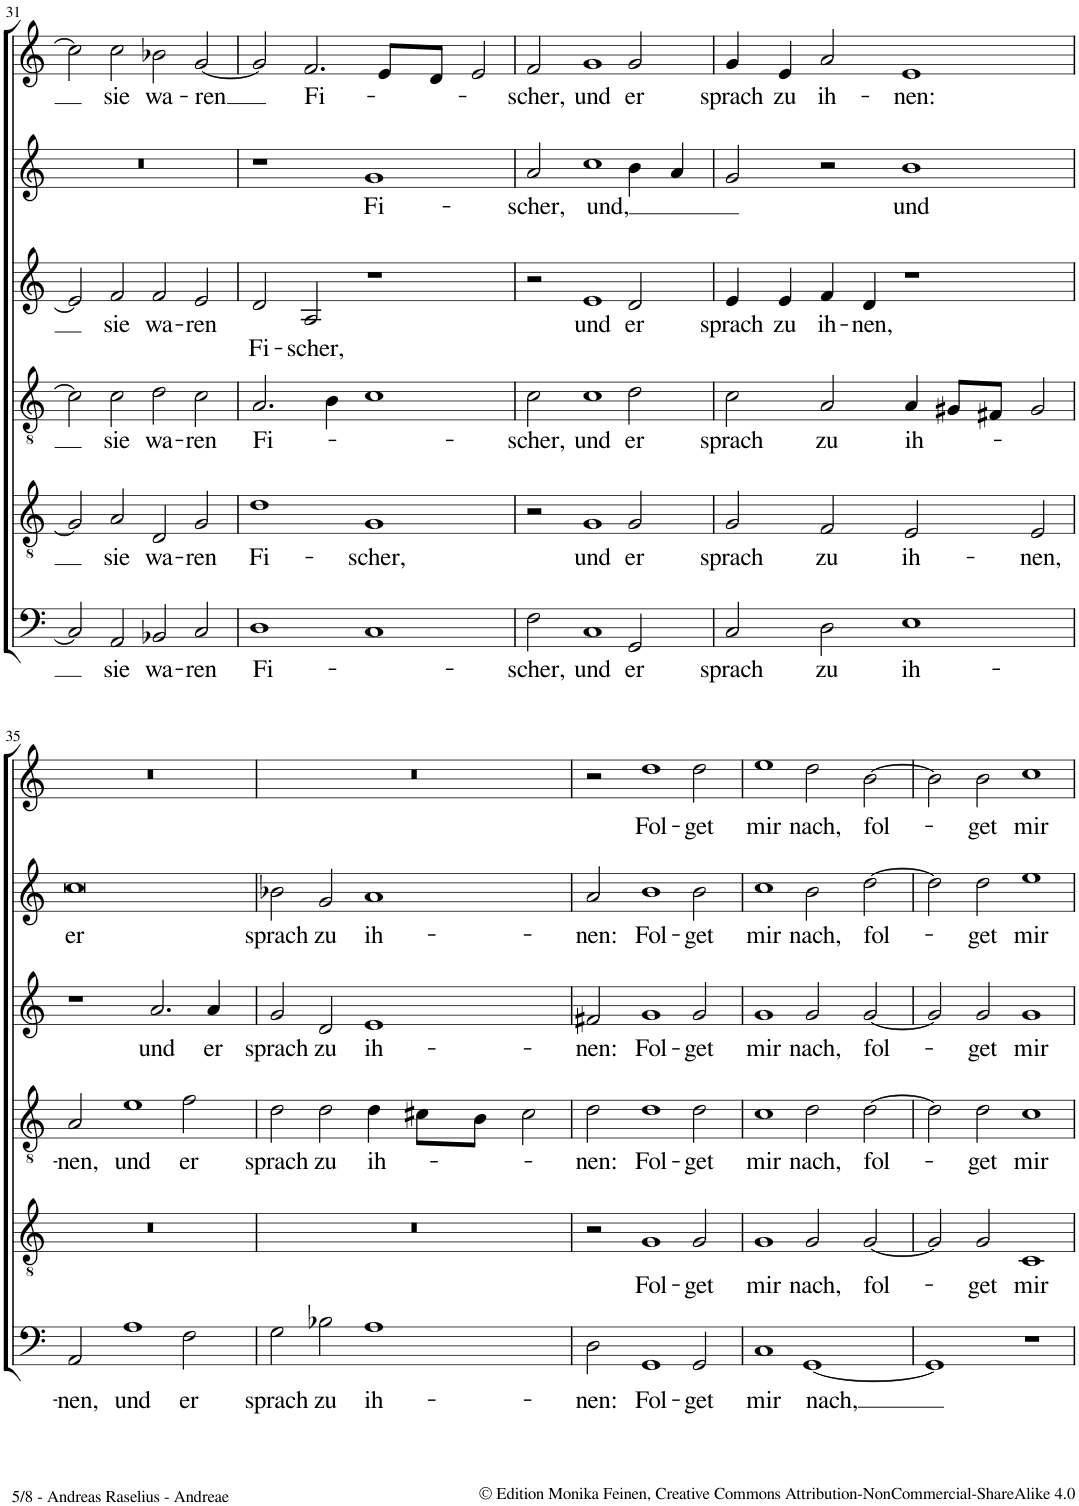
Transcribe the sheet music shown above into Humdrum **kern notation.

**kern	**text	**kern	**text	**kern	**text	**kern	**text	**kern	**text	**kern	**text
*part6	*part6	*part5	*part5	*part4	*part4	*part3	*part3	*part2	*part2	*part1	*part1
*staff6	*staff6	*staff5	*staff5	*staff4	*staff4	*staff3	*staff3	*staff2	*staff2	*staff1	*staff1
*I"Bassus	*	*I"Tenor	*	*I"Quintus	*	*I"Altus	*	*I"Sextus	*	*I"Cantus	*
!!LO:PB:g=z
*clefF4	*	*clefGv2	*	*clefGv2	*	*clefG2	*	*clefG2	*	*clefG2	*
*k[]	*	*k[]	*	*k[]	*	*k[]	*	*k[]	*	*k[]	*
*M4/2	*	*M4/2	*	*M4/2	*	*M4/2	*	*M4/2	*	*M4/2	*
*met(c|)	*	*met(c|)	*	*met(c|)	*	*met(c|)	*	*met(c|)	*	*met(c|)	*
=31	=31	=31	=31	=31	=31	=31	=31	=31	=31	=31	=31
2C/]	.	2G/]	.	2c\]	.	2e/]	.	0r	.	2cc\]	.
!	!LO:LY:b	!	!LO:LY:b	!	!LO:LY:b	!	!LO:LY:b	!	!	!	!LO:LY:b
2AA/	sie	2A/	sie	2c\	sie	2f/	sie	.	.	2cc\	sie
!	!LO:LY:b	!	!LO:LY:b	!	!LO:LY:b	!	!LO:LY:b	!	!	!	!LO:LY:b
2BB-X/	wa-	2D/	wa-	2d\	wa-	2f/	wa-	.	.	2b-X\	wa-
!	!LO:LY:b	!	!LO:LY:b	!	!LO:LY:b	!	!LO:LY:b	!	!	!	!LO:LY:b
2C/	-ren	2G/	-ren	2c\	-ren	2e/	-ren	.	.	[2g/	-ren
=32	=32	=32	=32	=32	=32	=32	=32	=32	=32	=32	=32
!	!LO:LY:b	!	!LO:LY:b	!	!LO:LY:b	!	!LO:LY:b	!	!	!	!
1D	Fi-	1d	Fi-	2.A/	Fi-	2d/	Fi-	1r	.	2g/]	.
!	!	!	!	!	!	!	!LO:LY:b	!	!	!	!LO:LY:b
.	.	.	.	.	.	2A/	-scher,	.	.	2.f/	Fi-
.	.	.	.	4B\	.	.	.	.	.	.	.
!	!	!	!LO:LY:b	!	!	!	!	!	!LO:LY:b	!	!
1C	.	1G	-scher,	1c	.	1r	.	1g	Fi-	.	.
.	.	.	.	.	.	.	.	.	.	8e/L	.
.	.	.	.	.	.	.	.	.	.	8d/J	.
.	.	.	.	.	.	.	.	.	.	2e/	.
=33	=33	=33	=33	=33	=33	=33	=33	=33	=33	=33	=33
!	!LO:LY:b	!	!	!	!LO:LY:b	!	!	!	!LO:LY:b	!	!LO:LY:b
2F\	-scher,	2r	.	2c\	-scher,	2r	.	2a/	-scher,	2f/	-scher,
!	!LO:LY:b	!	!LO:LY:b	!	!LO:LY:b	!	!LO:LY:b	!	!LO:LY:b	!	!LO:LY:b
1C	und	1G	und	1c	und	1e	und	1cc	und,	1g	und
!	!LO:LY:b	!	!LO:LY:b	!	!LO:LY:b	!	!LO:LY:b	!	!	!	!LO:LY:b
2GG/	er	2G/	er	2d\	er	2d/	er	4b\	.	2g/	er
.	.	.	.	.	.	.	.	4a/	.	.	.
=34	=34	=34	=34	=34	=34	=34	=34	=34	=34	=34	=34
!	!LO:LY:b	!	!LO:LY:b	!	!LO:LY:b	!	!LO:LY:b	!	!	!	!LO:LY:b
2C/	sprach	2G/	sprach	2c\	sprach	4e/	sprach	2g/	.	4g/	sprach
!	!	!	!	!	!	!	!LO:LY:b	!	!	!	!LO:LY:b
.	.	.	.	.	.	4e/	zu	.	.	4e/	zu
!	!LO:LY:b	!	!LO:LY:b	!	!LO:LY:b	!	!LO:LY:b	!	!	!	!LO:LY:b
2D\	zu	2F/	zu	2A/	zu	4f/	ih-	2r	.	2a/	ih-
!	!	!	!	!	!	!	!LO:LY:b	!	!	!	!
.	.	.	.	.	.	4d/	-nen,	.	.	.	.
!	!LO:LY:b	!	!LO:LY:b	!	!LO:LY:b	!	!	!	!LO:LY:b	!	!LO:LY:b
1E	ih-	2E/	ih-	4A/	ih-	1r	.	1b	und	1e	-nen:
.	.	.	.	8G#X/L	.	.	.	.	.	.	.
.	.	.	.	8F#X/J	.	.	.	.	.	.	.
!	!	!	!LO:LY:b	!	!	!	!	!	!	!	!
.	.	2E/	-nen,	2G#/	.	.	.	.	.	.	.
!!LO:LB:g=z
=35	=35	=35	=35	=35	=35	=35	=35	=35	=35	=35	=35
!	!LO:LY:b	!	!	!	!LO:LY:b	!	!	!	!LO:LY:b	!	!
2AA/	-nen,	0r	.	2A/	-nen,	1r	.	0cc	er	0r	.
!	!LO:LY:b	!	!	!	!LO:LY:b	!	!	!	!	!	!
1A	und	.	.	1e	und	.	.	.	.	.	.
!	!	!	!	!	!	!	!LO:LY:b	!	!	!	!
.	.	.	.	.	.	2.a/	und	.	.	.	.
!	!LO:LY:b	!	!	!	!LO:LY:b	!	!	!	!	!	!
2F\	er	.	.	2f\	er	.	.	.	.	.	.
!	!	!	!	!	!	!	!LO:LY:b	!	!	!	!
.	.	.	.	.	.	4a/	er	.	.	.	.
=36	=36	=36	=36	=36	=36	=36	=36	=36	=36	=36	=36
!	!LO:LY:b	!	!	!	!LO:LY:b	!	!LO:LY:b	!	!LO:LY:b	!	!
2G\	sprach	0r	.	2d\	sprach	2g/	sprach	2b-X\	sprach	0r	.
!	!LO:LY:b	!	!	!	!LO:LY:b	!	!LO:LY:b	!	!LO:LY:b	!	!
2B-X\	zu	.	.	2d\	zu	2d/	zu	2g/	zu	.	.
!	!LO:LY:b	!	!	!	!LO:LY:b	!	!LO:LY:b	!	!LO:LY:b	!	!
1A	ih-	.	.	4d\	ih-	1e	ih-	1a	ih-	.	.
.	.	.	.	8c#X\L	.	.	.	.	.	.	.
.	.	.	.	8B\J	.	.	.	.	.	.	.
.	.	.	.	2c#\	.	.	.	.	.	.	.
=37	=37	=37	=37	=37	=37	=37	=37	=37	=37	=37	=37
!	!LO:LY:b	!	!	!	!LO:LY:b	!	!LO:LY:b	!	!LO:LY:b	!	!
2D\	nen:	2r	.	2d\	nen:	2f#X/	nen:	2a/	nen:	2r	.
!	!LO:LY:b	!	!LO:LY:b	!	!LO:LY:b	!	!LO:LY:b	!	!LO:LY:b	!	!LO:LY:b
1GG	Fol-	1G	Fol-	1d	Fol-	1g	Fol-	1b	Fol-	1dd	Fol-
!	!LO:LY:b	!	!LO:LY:b	!	!LO:LY:b	!	!LO:LY:b	!	!LO:LY:b	!	!LO:LY:b
2GG/	-get	2G/	-get	2d\	-get	2g/	-get	2b\	-get	2dd\	-get
=38	=38	=38	=38	=38	=38	=38	=38	=38	=38	=38	=38
!	!LO:LY:b	!	!LO:LY:b	!	!LO:LY:b	!	!LO:LY:b	!	!LO:LY:b	!	!LO:LY:b
1C	mir	1G	mir	1c	mir	1g	mir	1cc	mir	1ee	mir
!	!LO:LY:b	!	!LO:LY:b	!	!LO:LY:b	!	!LO:LY:b	!	!LO:LY:b	!	!LO:LY:b
[1GG	nach,	2G/	nach,	2d\	nach,	2g/	nach,	2b\	nach,	2dd\	nach,
!	!	!	!LO:LY:b	!	!LO:LY:b	!	!LO:LY:b	!	!LO:LY:b	!	!LO:LY:b
.	.	[2G/	fol-	[2d\	fol-	[2g/	fol-	[2dd\	fol-	[2b\	fol-
=39	=39	=39	=39	=39	=39	=39	=39	=39	=39	=39	=39
1GG]	.	2G/]	.	2d\]	.	2g/]	.	2dd\]	.	2b\]	.
!	!	!	!LO:LY:b	!	!LO:LY:b	!	!LO:LY:b	!	!LO:LY:b	!	!LO:LY:b
.	.	2G/	-get	2d\	-get	2g/	-get	2dd\	-get	2b\	-get
!	!	!	!LO:LY:b	!	!LO:LY:b	!	!LO:LY:b	!	!LO:LY:b	!	!LO:LY:b
1r	.	1C	mir	1c	mir	1g	mir	1ee	mir	1cc	mir
=	=	=	=	=	=	=	=	=	=	=	=
*-	*-	*-	*-	*-	*-	*-	*-	*-	*-	*-	*-
